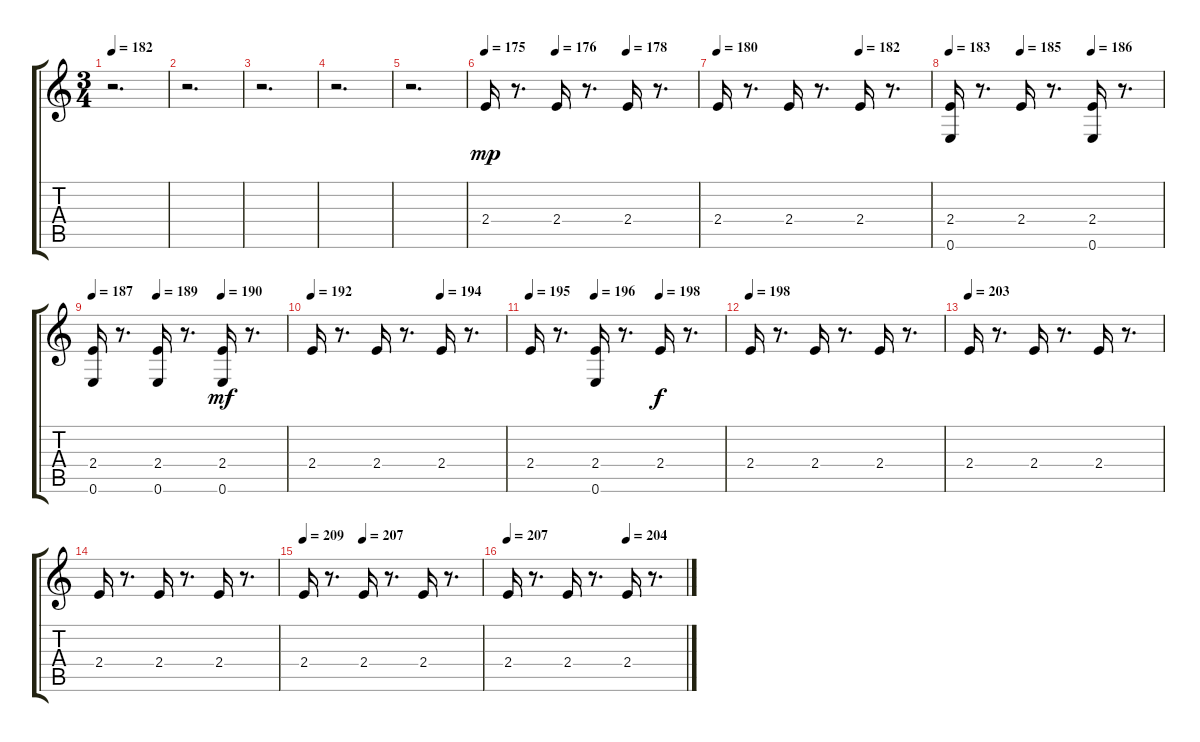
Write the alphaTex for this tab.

\track "" {instrument distortionguitar}
\staff {score tabs}
\tuning (E4 B3 G3 D3 A2 E2) {hide}
\ts (3 4)
\tempo 182
\clef g2
\ks c
r.2{d dy fff} |
r.2{d} |
r.2{d} |
r.2{d} |
r.2{d} |
\tempo 175
\tempo (176 0.3333333333333333)
\tempo (178 0.6666666666666666)
2.4.16{dy mp} r.8{d} 2.4.16{volume 9} r.8{d} 2.4.16{volume 10} r.8{d} |
\tempo 180
\tempo (182 0.6666666666666666)
2.4.16{volume 10} r.8{d} 2.4.16{volume 10} r.8{d} 2.4.16{volume 10} r.8{d} |
\tempo 183
\tempo (185 0.3333333333333333)
\tempo (186 0.6666666666666666)
(2.4 0.6).16{volume 11} r.8{d} 2.4.16{volume 11} r.8{d} (2.4 0.6).16{volume 11} r.8{d} |
\tempo 187
\tempo (189 0.3333333333333333)
\tempo (190 0.6666666666666666)
(2.4 0.6).16{volume 12} r.8{d} (2.4 0.6).16{volume 12} r.8{d} (2.4 0.6).16{dy mf volume 12} r.8{d} |
\tempo 192
\tempo (194 0.6666666666666666)
2.4.16{volume 12} r.8{d} 2.4.16{volume 13} r.8{d} 2.4.16{volume 13} r.8{d} |
\tempo 195
\tempo (196 0.3333333333333333)
\tempo (198 0.6666666666666666)
2.4.16{volume 13} r.8{d} (2.4 0.6).16{volume 13} r.8{d} 2.4.16{dy f volume 14} r.8{d} |
\tempo 198
2.4.16{volume 14} r.8{d} 2.4.16{volume 14} r.8{d} 2.4.16{volume 14} r.8{d} |
\tempo 203
2.4.16{volume 15} r.8{d} 2.4.16{volume 15} r.8{d} 2.4.16{volume 15} r.8{d} |
2.4.16 r.8{d} 2.4.16 r.8{d} 2.4.16 r.8{d} |
\tempo 209
\tempo (207 0.3333333333333333)
2.4.16 r.8{d} 2.4.16 r.8{d} 2.4.16{volume 15} r.8{d} |
\tempo 207
\tempo (204 0.6666666666666666)
2.4.16 r.8{d} 2.4.16 r.8{d} 2.4.16 r.8{d}
